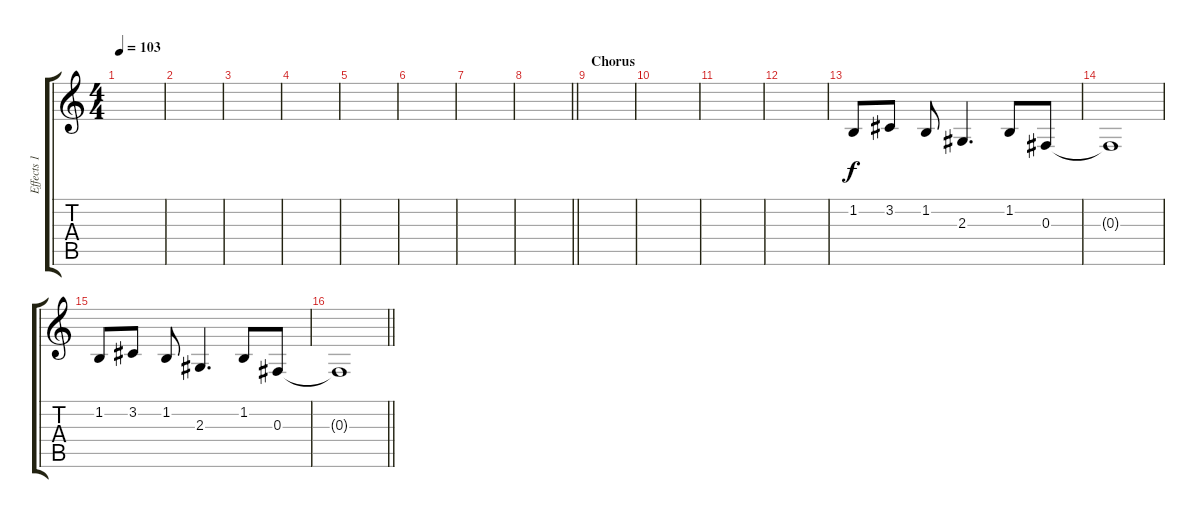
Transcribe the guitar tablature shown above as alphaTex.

\track ("Effects 1" "Effects 1") {instrument stringensemble1}
\staff {score tabs}
\tuning (Eb4 Bb3 Gb3 Db3 Ab2 Eb2) {hide}
\ts (4 4)
\tempo 103
\clef g2
\ks c
|
|
|
|
|
|
|
\barLineRight lightlight
|
\section ("" "Chorus")
|
|
|
|
1.2.8{volume 16} 3.2.8 1.2.8 2.3.4{d} 1.2.8 0.3.8 |
0.3{t}.1 |
1.2.8 3.2.8 1.2.8 2.3.4{d} 1.2.8 0.3.8 |
\barLineRight lightlight
0.3{t}.1
